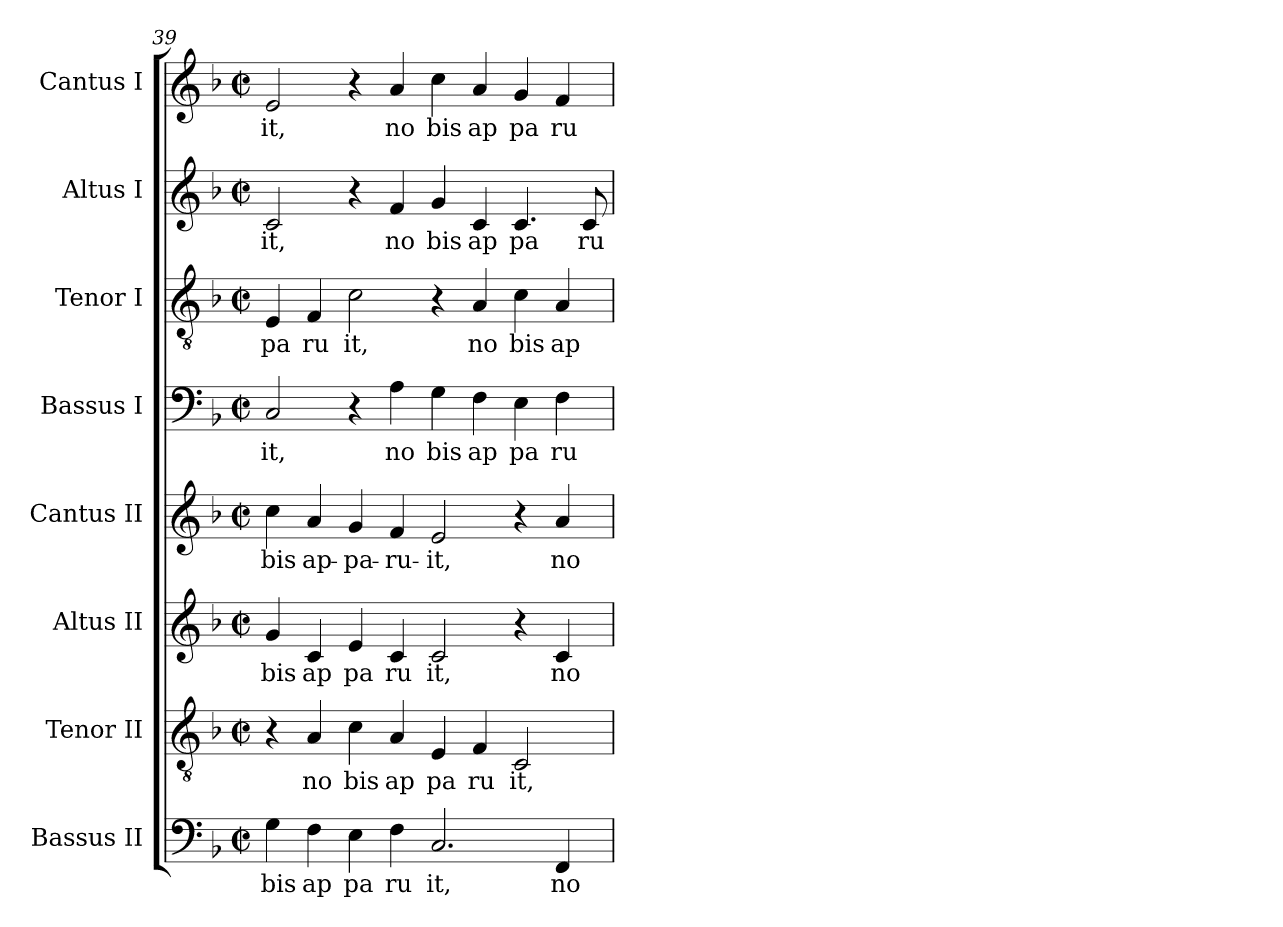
**kern	**text	**kern	**text	**kern	**text	**kern	**text	**kern	**text	**kern	**text	**kern	**text	**kern	**text
*part8	*part8	*part7	*part7	*part6	*part6	*part5	*part5	*part4	*part4	*part3	*part3	*part2	*part2	*part1	*part1
*staff8	*staff8	*staff7	*staff7	*staff6	*staff6	*staff5	*staff5	*staff4	*staff4	*staff3	*staff3	*staff2	*staff2	*staff1	*staff1
*I"Bassus II	*	*I"Tenor II	*	*I"Altus II	*	*I"Cantus II	*	*I"Bassus I	*	*I"Tenor I	*	*I"Altus I	*	*I"Cantus I	*
*clefF4	*	*clefGv2	*	*clefG2	*	*clefG2	*	*clefF4	*	*clefGv2	*	*clefG2	*	*clefG2	*
*k[b-]	*	*k[b-]	*	*k[b-]	*	*k[b-]	*	*k[b-]	*	*k[b-]	*	*k[b-]	*	*k[b-]	*
*F:	*	*F:	*	*F:	*	*F:	*	*F:	*	*F:	*	*F:	*	*F:	*
*M2/2	*	*M2/2	*	*M2/2	*	*M2/2	*	*M2/2	*	*M2/2	*	*M2/2	*	*M2/2	*
*met(c|)	*	*met(c|)	*	*met(c|)	*	*met(c|)	*	*met(c|)	*	*met(c|)	*	*met(c|)	*	*met(c|)	*
=39	=39	=39	=39	=39	=39	=39	=39	=39	=39	=39	=39	=39	=39	=39	=39
!	!LO:LY:b:cj	!	!	!	!LO:LY:b:cj	!	!LO:LY:b:cj	!	!LO:LY:b:cj	!	!LO:LY:b:cj	!	!LO:LY:b:cj	!	!LO:LY:b:cj
4G\	bis	4r	.	4g/	bis	4cc\	-bis	2C/	it,	4E/	pa	2c/	it,	2e/	it,
!	!LO:LY:b:cj	!	!LO:LY:b:cj	!	!LO:LY:b:cj	!	!LO:LY:b:cj	!	!	!	!LO:LY:b:cj	!	!	!	!
4F\	ap	4A/	no	4c/	ap	4a/	ap-	.	.	4F/	ru	.	.	.	.
!	!LO:LY:b:cj	!	!LO:LY:b:cj	!	!LO:LY:b:cj	!	!LO:LY:b:cj	!	!	!	!LO:LY:b:cj	!	!	!	!
4E\	pa	4c\	bis	4e/	pa	4g/	-pa-	4r	.	2c\	it,	4r	.	4r	.
!	!LO:LY:b:cj	!	!LO:LY:b:cj	!	!LO:LY:b:cj	!	!LO:LY:b:cj	!	!LO:LY:b:cj	!	!	!	!LO:LY:b:cj	!	!LO:LY:b:cj
4F\	ru	4A/	ap	4c/	ru	4f/	-ru-	4A\	no	.	.	4f/	no	4a/	no
!	!LO:LY:b:cj	!	!LO:LY:b:cj	!	!LO:LY:b:cj	!	!LO:LY:b:cj	!	!LO:LY:b:cj	!	!	!	!LO:LY:b:cj	!	!LO:LY:b:cj
2.C/	it,	4E/	pa	2c/	it,	2e/	-it,	4G\	bis	4r	.	4g/	bis	4cc\	bis
!	!	!	!LO:LY:b:cj	!	!	!	!	!	!LO:LY:b:cj	!	!LO:LY:b:cj	!	!LO:LY:b:cj	!	!LO:LY:b:cj
.	.	4F/	ru	.	.	.	.	4F\	ap	4A/	no	4c/	ap	4a/	ap
!	!	!	!LO:LY:b:cj	!	!	!	!	!	!LO:LY:b:cj	!	!LO:LY:b:cj	!	!LO:LY:b:cj	!	!LO:LY:b:cj
.	.	2C/	it,	4r	.	4r	.	4E\	pa	4c\	bis	4.c/	pa	4g/	pa
!	!LO:LY:b:cj	!	!	!	!LO:LY:b:cj	!	!LO:LY:b:cj	!	!LO:LY:b:cj	!	!LO:LY:b:cj	!	!	!	!LO:LY:b:cj
4FF/	no	.	.	4c/	no	4a/	no-	4F\	ru	4A/	ap	.	.	4f/	ru
!	!	!	!	!	!	!	!	!	!	!	!	!	!LO:LY:b:cj	!	!
.	.	.	.	.	.	.	.	.	.	.	.	8c/	ru	.	.
=	=	=	=	=	=	=	=	=	=	=	=	=	=	=	=
*-	*-	*-	*-	*-	*-	*-	*-	*-	*-	*-	*-	*-	*-	*-	*-
